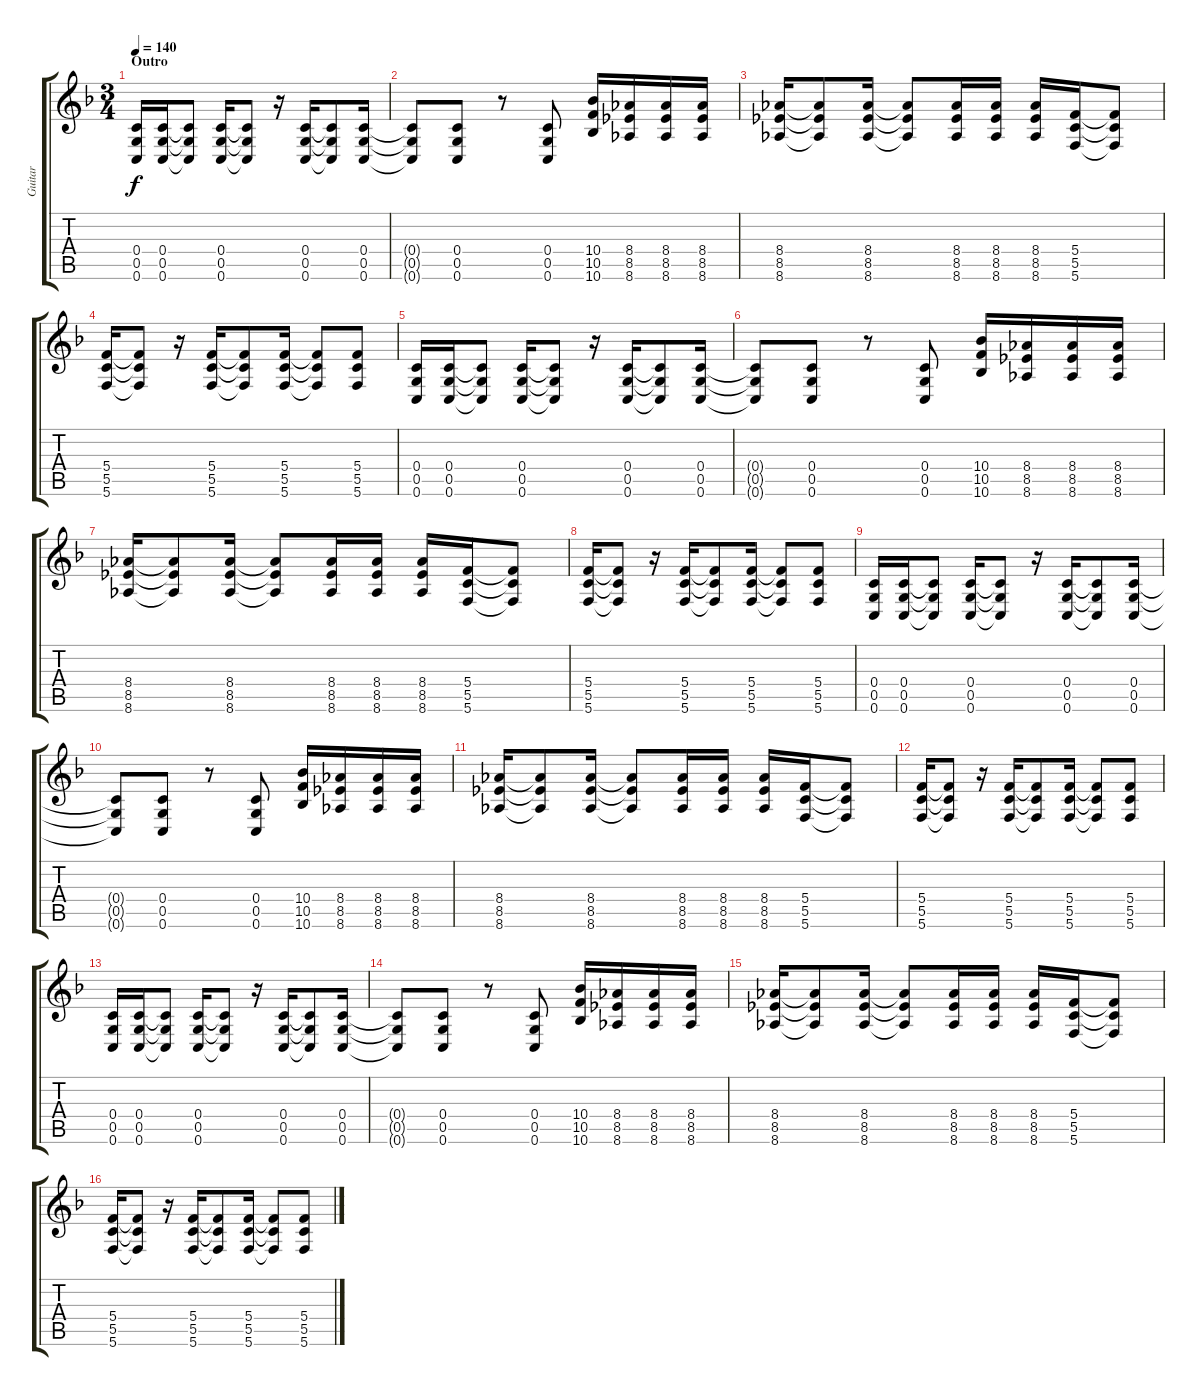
\track ("Guitar" "Guitar") {instrument distortionguitar}
\staff {score tabs}
\tuning (D4 A3 F3 C3 G2 C2) {hide}
\ts (3 4)
\section ("" "Outro")
\tempo 130
\tempo 140
\clef g2
\ks f
(0.4 0.5 0.6).16{dy f} (0.4 0.5 0.6).16 (0.4{t} 0.5{t} 0.6{t}).8 (0.4 0.5 0.6).16 (0.4{t} 0.5{t} 0.6{t}).8 r.16 (0.4 0.5 0.6).16 (0.4{t} 0.5{t} 0.6{t}).8 (0.4 0.5 0.6).16 |
(0.4{t} 0.5{t} 0.6{t}).8 (0.4 0.5 0.6).8 r.8 (0.4 0.5 0.6).8 (10.4 10.5 10.6).16 (8.4 8.5 8.6).16 (8.4 8.5 8.6).16 (8.4 8.5 8.6).16 |
(8.4 8.5 8.6).16 (8.4{t} 8.5{t} 8.6{t}).8 (8.4 8.5 8.6).16 (8.4{t} 8.5{t} 8.6{t}).8 (8.4 8.5 8.6).16 (8.4 8.5 8.6).16 (8.4 8.5 8.6).16 (5.4 5.5 5.6).16 (5.4{t} 5.5{t} 5.6{t}).8 |
(5.4 5.5 5.6).16 (5.4{t} 5.5{t} 5.6{t}).8 r.16 (5.4 5.5 5.6).16 (5.4{t} 5.5{t} 5.6{t}).8 (5.4 5.5 5.6).16 (5.4{t} 5.5{t} 5.6{t}).8 (5.4 5.5 5.6).8 |
(0.4 0.5 0.6).16 (0.4 0.5 0.6).16 (0.4{t} 0.5{t} 0.6{t}).8 (0.4 0.5 0.6).16 (0.4{t} 0.5{t} 0.6{t}).8 r.16 (0.4 0.5 0.6).16 (0.4{t} 0.5{t} 0.6{t}).8 (0.4 0.5 0.6).16 |
(0.4{t} 0.5{t} 0.6{t}).8 (0.4 0.5 0.6).8 r.8 (0.4 0.5 0.6).8 (10.4 10.5 10.6).16 (8.4 8.5 8.6).16 (8.4 8.5 8.6).16 (8.4 8.5 8.6).16 |
(8.4 8.5 8.6).16 (8.4{t} 8.5{t} 8.6{t}).8 (8.4 8.5 8.6).16 (8.4{t} 8.5{t} 8.6{t}).8 (8.4 8.5 8.6).16 (8.4 8.5 8.6).16 (8.4 8.5 8.6).16 (5.4 5.5 5.6).16 (5.4{t} 5.5{t} 5.6{t}).8 |
(5.4 5.5 5.6).16 (5.4{t} 5.5{t} 5.6{t}).8 r.16 (5.4 5.5 5.6).16 (5.4{t} 5.5{t} 5.6{t}).8 (5.4 5.5 5.6).16 (5.4{t} 5.5{t} 5.6{t}).8 (5.4 5.5 5.6).8 |
(0.4 0.5 0.6).16 (0.4 0.5 0.6).16 (0.4{t} 0.5{t} 0.6{t}).8 (0.4 0.5 0.6).16 (0.4{t} 0.5{t} 0.6{t}).8 r.16 (0.4 0.5 0.6).16 (0.4{t} 0.5{t} 0.6{t}).8 (0.4 0.5 0.6).16 |
(0.4{t} 0.5{t} 0.6{t}).8 (0.4 0.5 0.6).8 r.8 (0.4 0.5 0.6).8 (10.4 10.5 10.6).16 (8.4 8.5 8.6).16 (8.4 8.5 8.6).16 (8.4 8.5 8.6).16 |
(8.4 8.5 8.6).16 (8.4{t} 8.5{t} 8.6{t}).8 (8.4 8.5 8.6).16 (8.4{t} 8.5{t} 8.6{t}).8 (8.4 8.5 8.6).16 (8.4 8.5 8.6).16 (8.4 8.5 8.6).16 (5.4 5.5 5.6).16 (5.4{t} 5.5{t} 5.6{t}).8 |
(5.4 5.5 5.6).16 (5.4{t} 5.5{t} 5.6{t}).8 r.16 (5.4 5.5 5.6).16 (5.4{t} 5.5{t} 5.6{t}).8 (5.4 5.5 5.6).16 (5.4{t} 5.5{t} 5.6{t}).8 (5.4 5.5 5.6).8 |
(0.4 0.5 0.6).16 (0.4 0.5 0.6).16 (0.4{t} 0.5{t} 0.6{t}).8 (0.4 0.5 0.6).16 (0.4{t} 0.5{t} 0.6{t}).8 r.16 (0.4 0.5 0.6).16 (0.4{t} 0.5{t} 0.6{t}).8 (0.4 0.5 0.6).16 |
(0.4{t} 0.5{t} 0.6{t}).8 (0.4 0.5 0.6).8 r.8 (0.4 0.5 0.6).8 (10.4 10.5 10.6).16 (8.4 8.5 8.6).16 (8.4 8.5 8.6).16 (8.4 8.5 8.6).16 |
(8.4 8.5 8.6).16 (8.4{t} 8.5{t} 8.6{t}).8 (8.4 8.5 8.6).16 (8.4{t} 8.5{t} 8.6{t}).8 (8.4 8.5 8.6).16 (8.4 8.5 8.6).16 (8.4 8.5 8.6).16 (5.4 5.5 5.6).16 (5.4{t} 5.5{t} 5.6{t}).8 |
(5.4 5.5 5.6).16 (5.4{t} 5.5{t} 5.6{t}).8 r.16 (5.4 5.5 5.6).16 (5.4{t} 5.5{t} 5.6{t}).8 (5.4 5.5 5.6).16 (5.4{t} 5.5{t} 5.6{t}).8 (5.4 5.5 5.6).8
